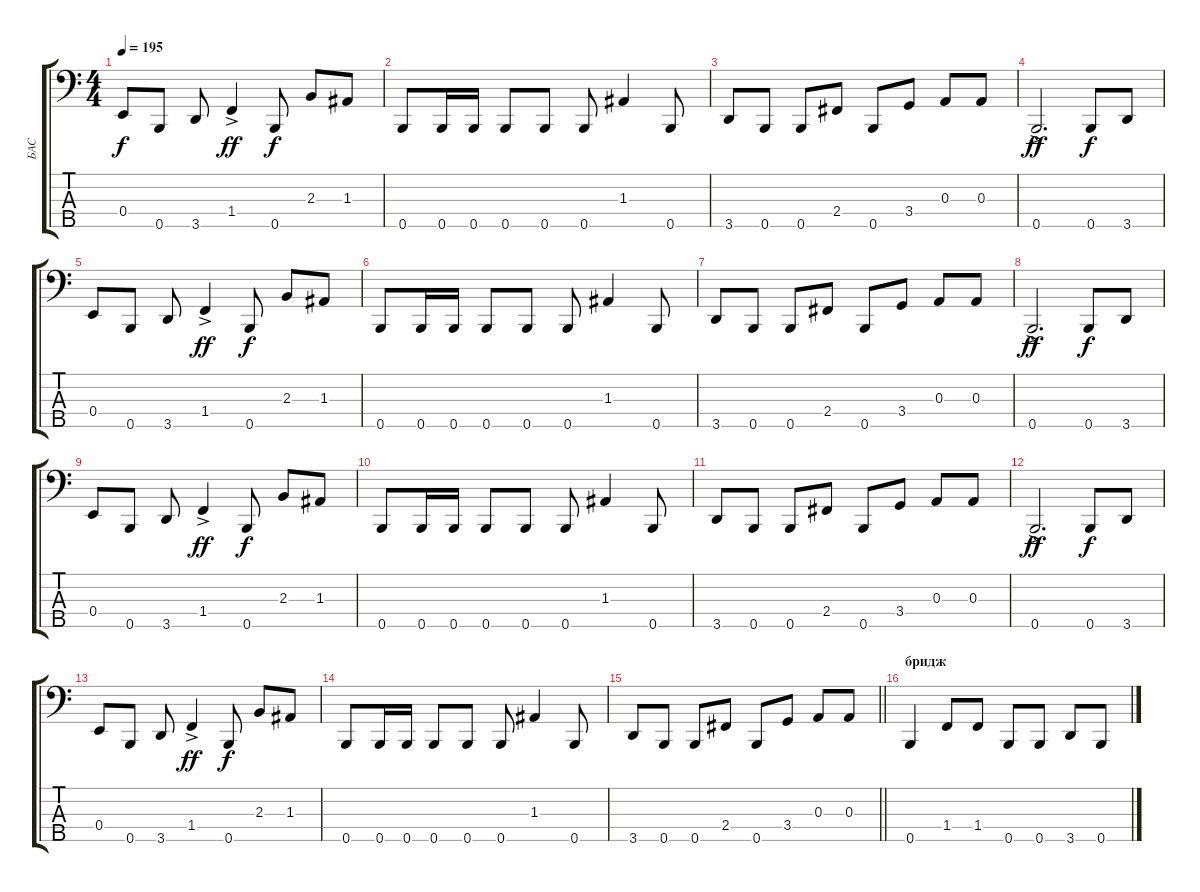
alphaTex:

\track ("БАС" "БАС") {instrument electricbasspick}
\staff {score tabs}
\tuning (G2 D2 A1 E1 B0) {hide}
\ts (4 4)
\tempo 195
\clef f4
\ks c
0.4.8{dy f} 0.5.8 3.5.8 1.4{ac}.4{dy ff} 0.5.8{dy f} 2.3.8 1.3.8 |
0.5.8 0.5.16 0.5.16 0.5.8 0.5.8 0.5.8 1.3.4 0.5.8 |
3.5.8 0.5.8 0.5.8 2.4.8 0.5.8 3.4.8 0.3.8 0.3.8 |
0.5{ac}.2{d dy ff} 0.5.8{dy f} 3.5.8 |
0.4.8 0.5.8 3.5.8 1.4{ac}.4{dy ff} 0.5.8{dy f} 2.3.8 1.3.8 |
0.5.8 0.5.16 0.5.16 0.5.8 0.5.8 0.5.8 1.3.4 0.5.8 |
3.5.8 0.5.8 0.5.8 2.4.8 0.5.8 3.4.8 0.3.8 0.3.8 |
0.5{ac}.2{d dy ff} 0.5.8{dy f} 3.5.8 |
0.4.8 0.5.8 3.5.8 1.4{ac}.4{dy ff} 0.5.8{dy f} 2.3.8 1.3.8 |
0.5.8 0.5.16 0.5.16 0.5.8 0.5.8 0.5.8 1.3.4 0.5.8 |
3.5.8 0.5.8 0.5.8 2.4.8 0.5.8 3.4.8 0.3.8 0.3.8 |
0.5{ac}.2{d dy ff} 0.5.8{dy f} 3.5.8 |
0.4.8 0.5.8 3.5.8 1.4{ac}.4{dy ff} 0.5.8{dy f} 2.3.8 1.3.8 |
0.5.8 0.5.16 0.5.16 0.5.8 0.5.8 0.5.8 1.3.4 0.5.8 |
\barLineRight lightlight
3.5.8 0.5.8 0.5.8 2.4.8 0.5.8 3.4.8 0.3.8 0.3.8 |
\section ("" "бридж")
0.5.4 1.4.8 1.4.8 0.5.8 0.5.8 3.5.8 0.5.8
